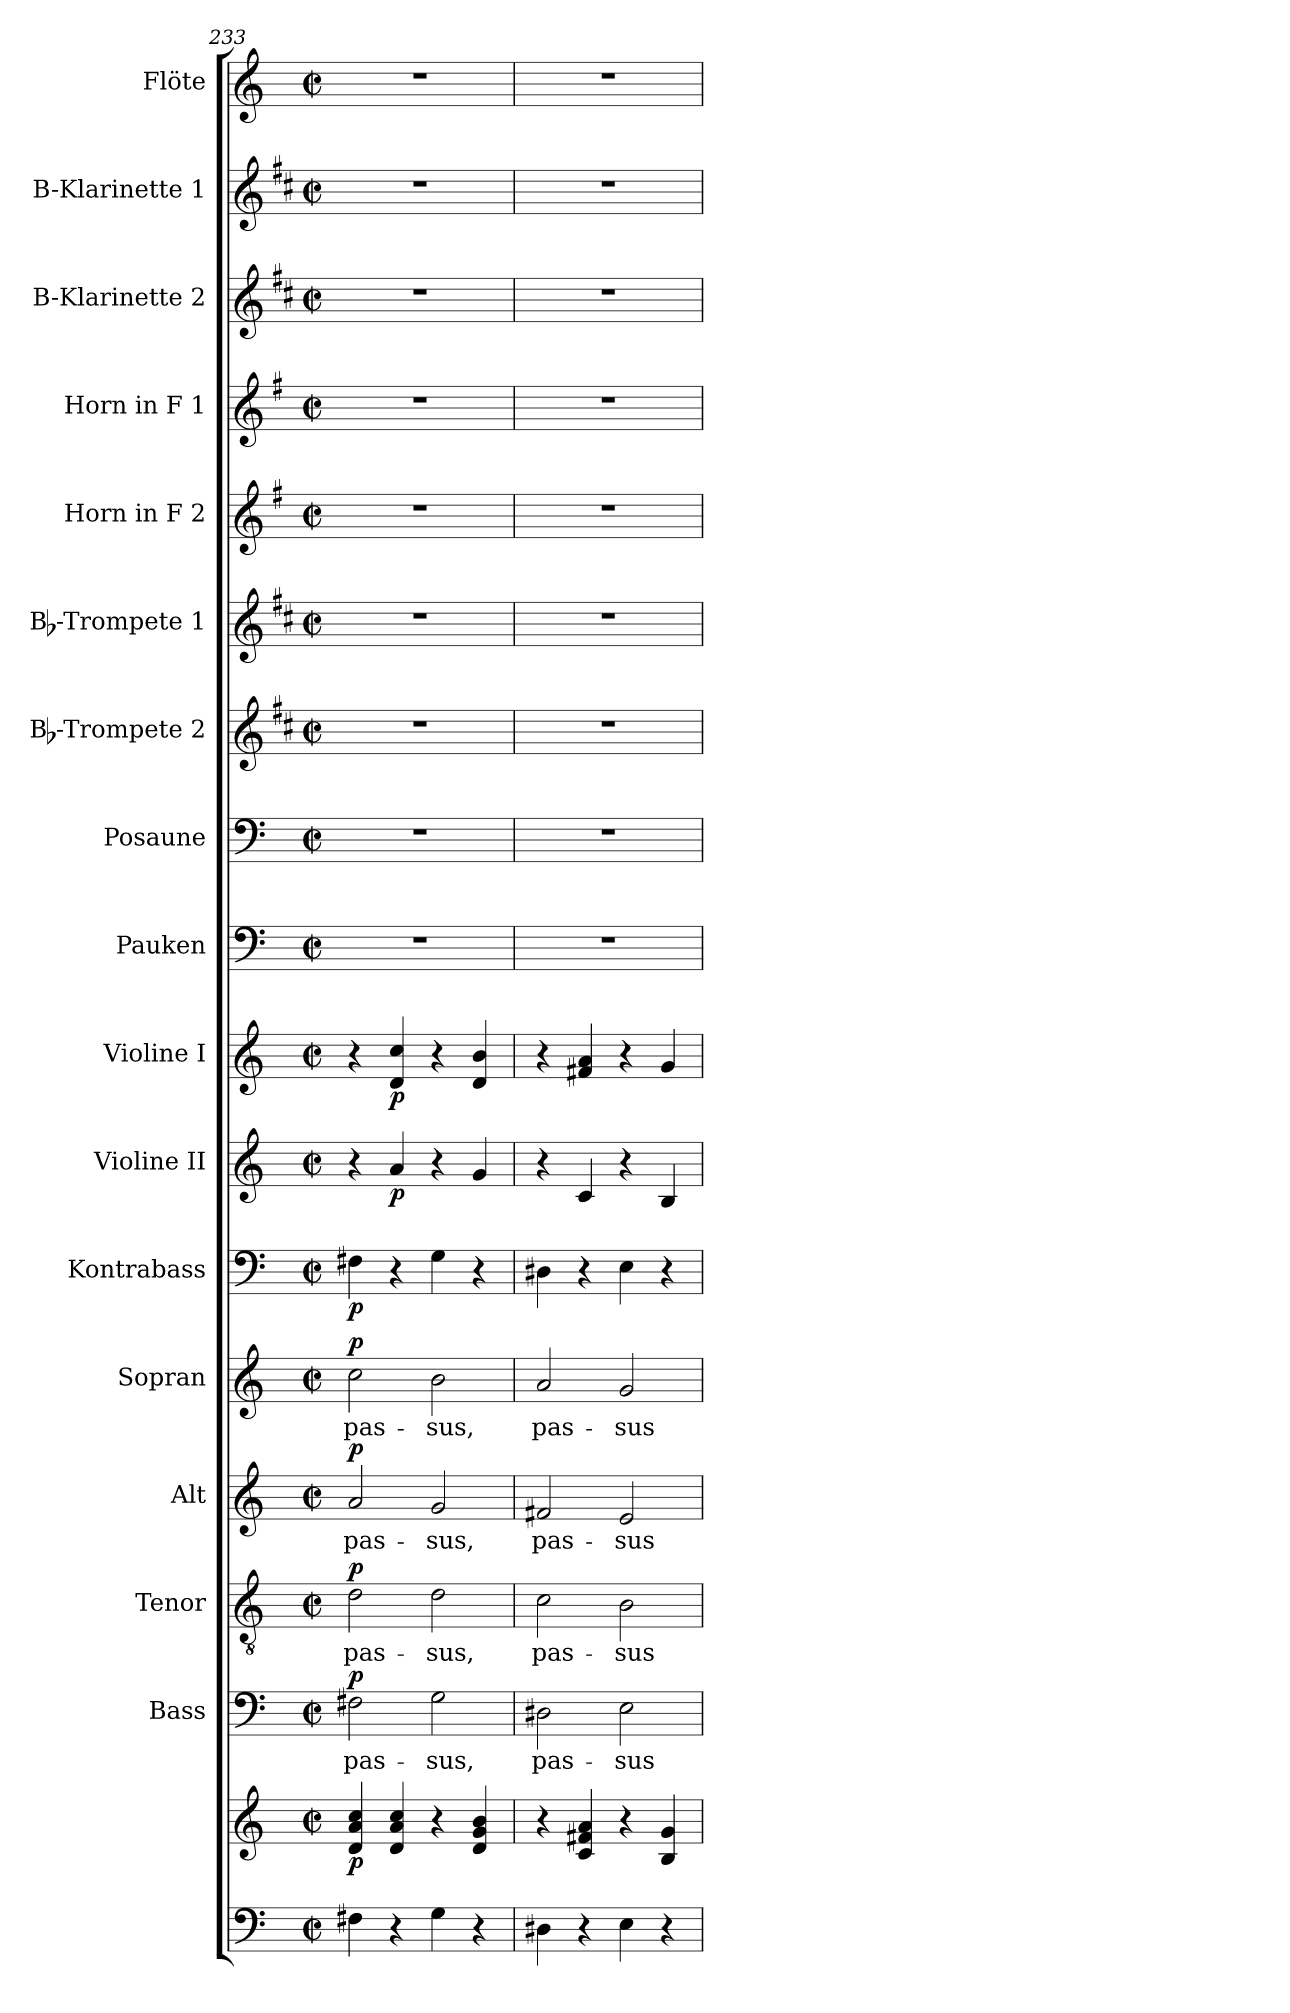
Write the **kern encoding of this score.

**kern	**kern	**dynam	**kern	**text	**dynam	**kern	**text	**dynam	**kern	**text	**dynam	**kern	**text	**dynam	**kern	**dynam	**kern	**dynam	**kern	**dynam	**kern	**kern	**kern	**kern	**kern	**kern	**kern	**kern	**kern
*part17	*part17	*part17	*part16	*part16	*part16	*part15	*part15	*part15	*part14	*part14	*part14	*part13	*part13	*part13	*part12	*part12	*part11	*part11	*part10	*part10	*part9	*part8	*part7	*part6	*part5	*part4	*part3	*part2	*part1
*staff18	*staff17	*staff17/18	*staff16	*staff16	*staff16	*staff15	*staff15	*staff15	*staff14	*staff14	*staff14	*staff13	*staff13	*staff13	*staff12	*staff12	*staff11	*staff11	*staff10	*staff10	*staff9	*staff8	*staff7	*staff6	*staff5	*staff4	*staff3	*staff2	*staff1
*	*	*	*I"Bass	*	*	*I"Tenor	*	*	*I"Alt	*	*	*I"Sopran	*	*	*I"Kontrabass	*	*I"Violine II	*	*I"Violine I	*	*I"Pauken	*I"Posaune	*I"Bb-Trompete 2	*I"Bb-Trompete 1	*I"Horn in F 2	*I"Horn in F 1	*I"B-Klarinette 2	*I"B-Klarinette 1	*I"Flöte
*	*	*	*I'B.	*	*	*I'T.	*	*	*I'A.	*	*	*I'S.	*	*	*I'Kb.	*	*I'Vl. II	*	*I'Vl. I	*	*I'Pk.	*I'Pos.	*I'Bb Trp. 2	*I'Bb Trp. 1	*I'Hrn. 2	*I'Hrn. 1	*I'B Kl. 2	*I'B Kl. 1	*I'Fl.
*clefF4	*clefG2	*	*clefF4	*	*	*clefGv2	*	*	*clefG2	*	*	*clefG2	*	*	*clefF4	*	*clefG2	*	*clefG2	*	*clefF4	*clefF4	*clefG2	*clefG2	*clefG2	*clefG2	*clefG2	*clefG2	*clefG2
*	*	*	*	*	*	*	*	*	*	*	*	*	*	*	*ITrd7c12	*	*	*	*	*	*	*	*ITrd1c2	*ITrd1c2	*ITrd4c7	*ITrd4c7	*ITrd1c2	*ITrd1c2	*
*k[]	*k[]	*	*k[]	*	*	*k[]	*	*	*k[]	*	*	*k[]	*	*	*k[]	*	*k[]	*	*k[]	*	*k[]	*k[]	*k[]	*k[]	*k[]	*k[]	*k[]	*k[]	*k[]
*C:	*C:	*	*C:	*	*	*C:	*	*	*C:	*	*	*C:	*	*	*C:	*	*C:	*	*C:	*	*C:	*C:	*C:	*C:	*C:	*C:	*C:	*C:	*C:
*M2/2	*M2/2	*	*M2/2	*	*	*M2/2	*	*	*M2/2	*	*	*M2/2	*	*	*M2/2	*	*M2/2	*	*M2/2	*	*M2/2	*M2/2	*M2/2	*M2/2	*M2/2	*M2/2	*M2/2	*M2/2	*M2/2
*met(c|)	*met(c|)	*	*met(c|)	*	*	*met(c|)	*	*	*met(c|)	*	*	*met(c|)	*	*	*met(c|)	*	*met(c|)	*	*met(c|)	*	*met(c|)	*met(c|)	*met(c|)	*met(c|)	*met(c|)	*met(c|)	*met(c|)	*met(c|)	*met(c|)
=233	=233	=233	=233	=233	=233	=233	=233	=233	=233	=233	=233	=233	=233	=233	=233	=233	=233	=233	=233	=233	=233	=233	=233	=233	=233	=233	=233	=233	=233
!	!	!LO:DY:b	!	!LO:LY:b	!LO:DY:a	!	!LO:LY:b	!LO:DY:a	!	!LO:LY:b	!LO:DY:a	!	!LO:LY:b	!LO:DY:a	!	!LO:DY:b	!	!	!	!	!	!	!	!	!	!	!	!	!
4F#X\	4d/ 4a/ 4cc/	p	2F#X\	pas-	p	2d\	pas-	p	2a/	pas-	p	2cc\	pas-	p	4FF#X\	p	4r	.	4r	.	1r	1r	1r	1r	1r	1r	1r	1r	1r
!	!	!	!	!	!	!	!	!	!	!	!	!	!	!	!	!	!	!LO:DY:b	!	!LO:DY:b	!	!	!	!	!	!	!	!	!
4r	4d/ 4a/ 4cc/	.	.	.	.	.	.	.	.	.	.	.	.	.	4r	.	4a/	p	4d/ 4cc/	p	.	.	.	.	.	.	.	.	.
!	!	!	!	!LO:LY:b	!	!	!LO:LY:b	!	!	!LO:LY:b	!	!	!LO:LY:b	!	!	!	!	!	!	!	!	!	!	!	!	!	!	!	!
4G\	4r	.	2G\	-sus,	.	2d\	-sus,	.	2g/	-sus,	.	2b\	-sus,	.	4GG\	.	4r	.	4r	.	.	.	.	.	.	.	.	.	.
4r	4d/ 4g/ 4b/	.	.	.	.	.	.	.	.	.	.	.	.	.	4r	.	4g/	.	4d/ 4b/	.	.	.	.	.	.	.	.	.	.
=234	=234	=234	=234	=234	=234	=234	=234	=234	=234	=234	=234	=234	=234	=234	=234	=234	=234	=234	=234	=234	=234	=234	=234	=234	=234	=234	=234	=234	=234
!	!	!	!	!LO:LY:b	!	!	!LO:LY:b	!	!	!LO:LY:b	!	!	!LO:LY:b	!	!	!	!	!	!	!	!	!	!	!	!	!	!	!	!
4D#X\	4r	.	2D#X\	pas-	.	2c\	pas-	.	2f#X/	pas-	.	2a/	pas-	.	4DD#X\	.	4r	.	4r	.	1r	1r	1r	1r	1r	1r	1r	1r	1r
4r	4c/ 4f#X/ 4a/	.	.	.	.	.	.	.	.	.	.	.	.	.	4r	.	4c/	.	4f#X/ 4a/	.	.	.	.	.	.	.	.	.	.
!	!	!	!	!LO:LY:b	!	!	!LO:LY:b	!	!	!LO:LY:b	!	!	!LO:LY:b	!	!	!	!	!	!	!	!	!	!	!	!	!	!	!	!
4E\	4r	.	2E\	-sus	.	2B\	-sus	.	2e/	-sus	.	2g/	-sus	.	4EE\	.	4r	.	4r	.	.	.	.	.	.	.	.	.	.
4r	4B/ 4g/	.	.	.	.	.	.	.	.	.	.	.	.	.	4r	.	4B/	.	4g/	.	.	.	.	.	.	.	.	.	.
=	=	=	=	=	=	=	=	=	=	=	=	=	=	=	=	=	=	=	=	=	=	=	=	=	=	=	=	=	=
*-	*-	*-	*-	*-	*-	*-	*-	*-	*-	*-	*-	*-	*-	*-	*-	*-	*-	*-	*-	*-	*-	*-	*-	*-	*-	*-	*-	*-	*-
